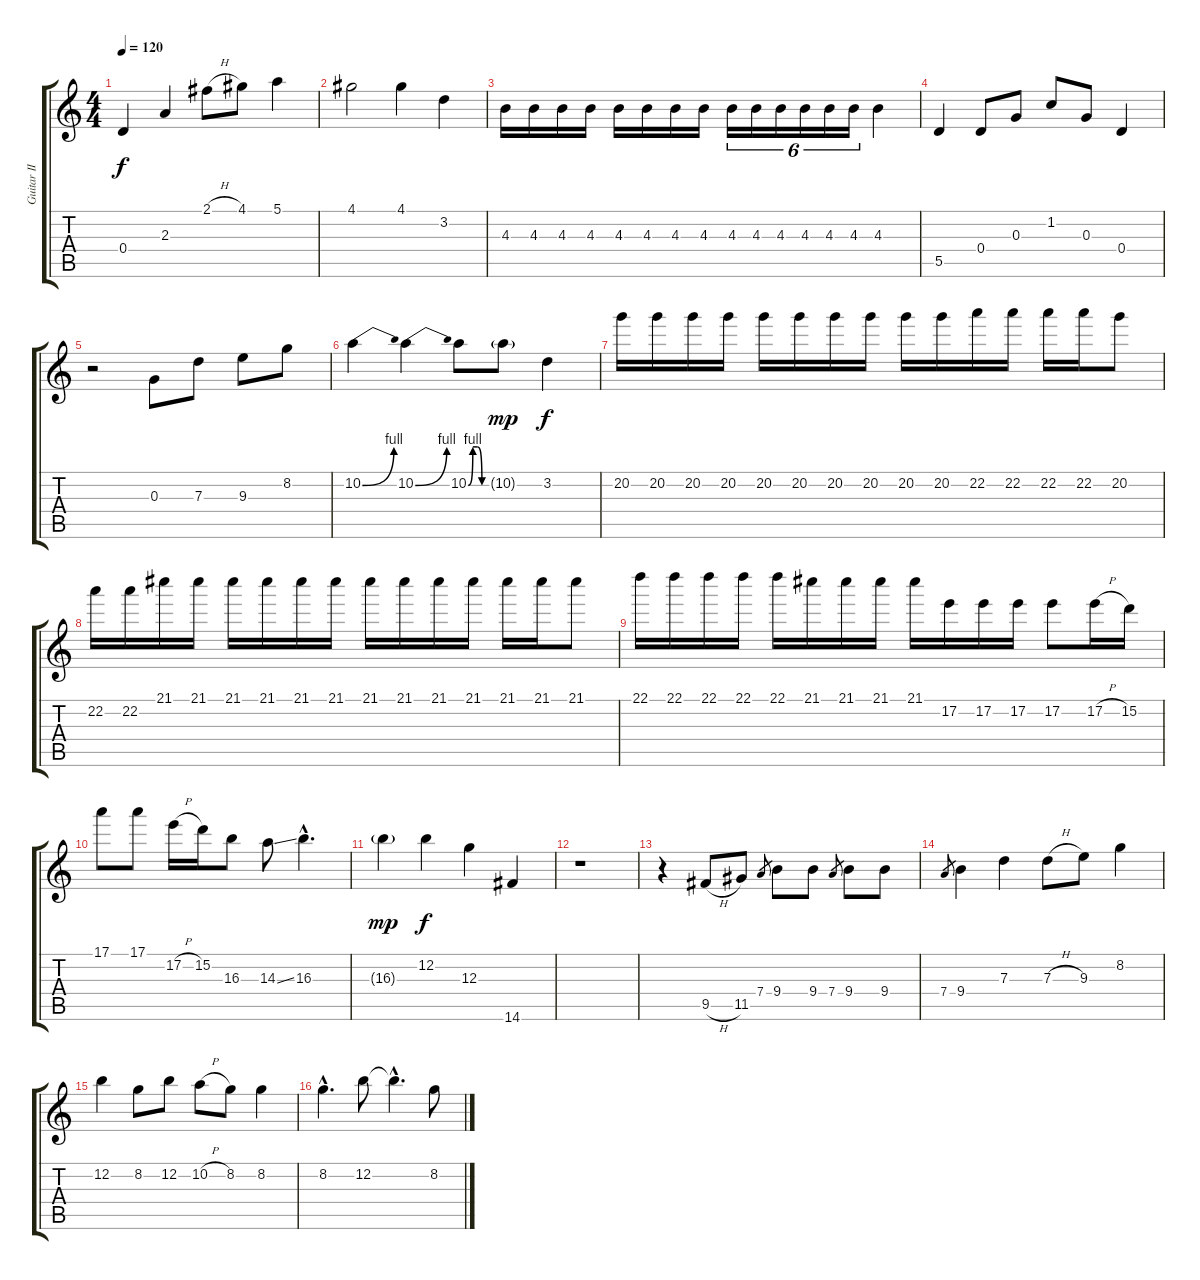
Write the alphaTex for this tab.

\track ("Guitar II" "Guitar II") {instrument electricguitarclean}
\staff {score tabs}
\tuning (E4 B3 G3 D3 A2 E2) {hide}
\ts (4 4)
\tempo 120
\clef g2
\ks c
0.4.4{dy f} 2.3.4 2.1{h}.8 4.1.8 5.1.4 |
4.1.2 4.1.4 3.2.4 |
4.3.16 4.3.16 4.3.16 4.3.16 4.3.16 4.3.16 4.3.16 4.3.16 4.3.16{tu (6 4)} 4.3.16{tu (6 4)} 4.3.16{tu (6 4)} 4.3.16{tu (6 4)} 4.3.16{tu (6 4)} 4.3.16{tu (6 4)} 4.3.4 |
5.5.4 0.4.8 0.3.8 1.2.8 0.3.8 0.4.4 |
r.2 0.3.8 7.3.8 9.3.8 8.2.8 |
10.2{be (bend 0 0 60 4)}.4 10.2{be (bend 0 0 60 4)}.4 10.2{be (custom 0 0 15 4 30 4 45 0 60 0)}.8 10.2{g}.8{dy mp} 3.2.4{dy f} |
20.2.16 20.2.16 20.2.16 20.2.16 20.2.16 20.2.16 20.2.16 20.2.16 20.2.16 20.2.16 22.2.16 22.2.16 22.2.16 22.2.16 20.2.8 |
22.2.16 22.2.16 21.1.16 21.1.16 21.1.16 21.1.16 21.1.16 21.1.16 21.1.16 21.1.16 21.1.16 21.1.16 21.1.16 21.1.16 21.1.8 |
22.1.16 22.1.16 22.1.16 22.1.16 22.1.16 21.1.16 21.1.16 21.1.16 21.1.16 17.2.16 17.2.16 17.2.16 17.2.8 17.2{h}.16 15.2.16 |
17.1.8 17.1.8 17.2{h}.16 15.2.16 16.3.8 14.3{ss}.8 16.3{hac}.4{d} |
16.3{g}.4{dy mp} 12.2.4{dy f} 12.3.4 14.6.4 |
r.1 |
r.4 9.5{h}.8 11.5.8 7.4.8{gr} 9.4.8 9.4.8 7.4.8{gr} 9.4.8 9.4.8 |
7.4.8{gr} 9.4.4 7.3.4 7.3{h}.8 9.3.8 8.2.4 |
12.2.4 8.2.8 12.2.8 10.2{h}.8 8.2.8 8.2.4 |
8.2{hac}.4{d} 12.2.8 12.2{hac t}.4{d} 8.2.8
